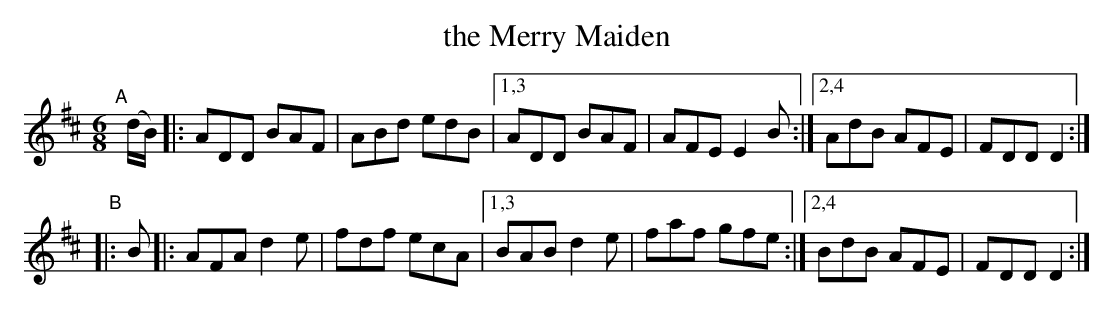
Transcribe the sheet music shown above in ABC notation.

X:1
T: the Merry Maiden
M: 6/8
L: 1/8
K: D
"^A"[|] (d/B/) |: ADD BAF | ABd edB |[1,3 ADD BAF | AFE E2B :|[2,4 AdB AFE | FDD D2 :|
"^B"|: B |: AFA d2e | fdf ecA |[1,3 BAB d2e | faf gfe :|[2,4 BdB AFE | FDD D2 :|
